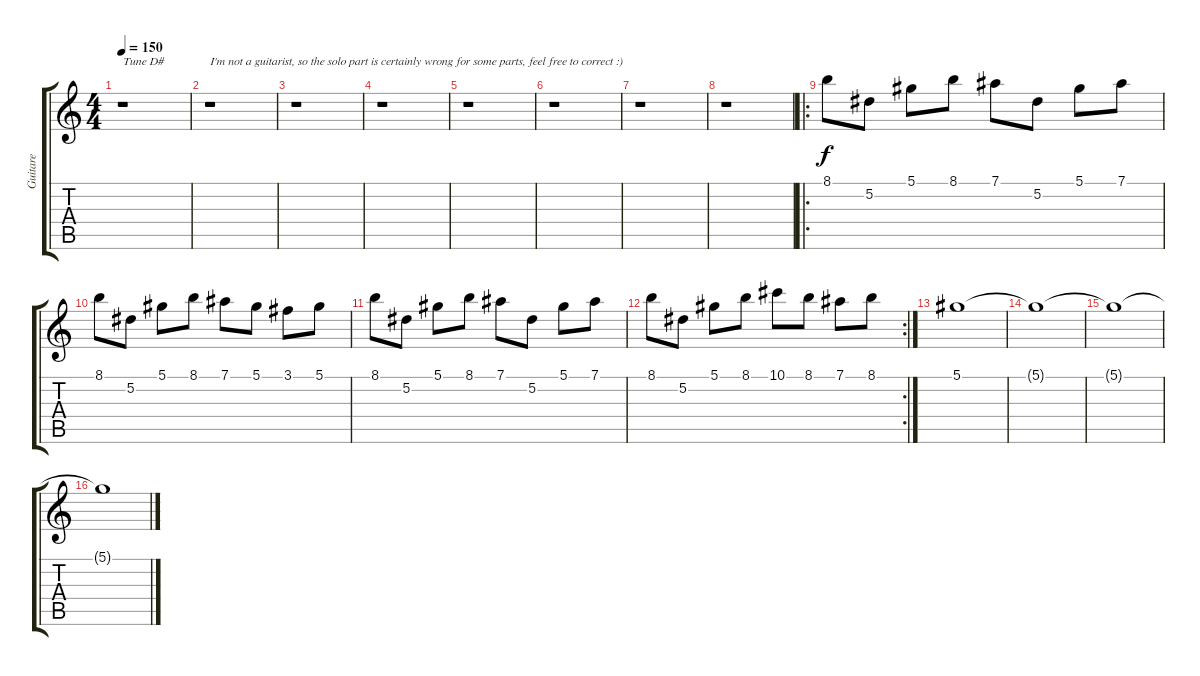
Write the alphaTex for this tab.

\track ("Guitare" "Guitare") {instrument distortionguitar}
\staff {score tabs}
\tuning (Eb4 Bb3 Gb3 Db3 Ab2 Eb2) {hide}
\ts (4 4)
\tempo 150
\clef g2
\ks c
r.1{txt "Tune D#" dy f instrument distortionguitar} |
r.1{txt "I'm not a guitarist, so the solo part is certainly wrong for some parts, feel free to correct :)"} |
r.1 |
r.1 |
r.1 |
r.1 |
r.1 |
r.1 |
\ro
8.1.8 5.2.8 5.1.8 8.1.8 7.1.8 5.2.8 5.1.8 7.1.8 |
8.1.8 5.2.8 5.1.8 8.1.8 7.1.8 5.1.8 3.1.8 5.1.8 |
8.1.8 5.2.8 5.1.8 8.1.8 7.1.8 5.2.8 5.1.8 7.1.8 |
\rc 2
8.1.8 5.2.8 5.1.8 8.1.8 10.1.8 8.1.8 7.1.8 8.1.8 |
5.1.1 |
5.1{t}.1 |
5.1{t}.1 |
5.1{t}.1
